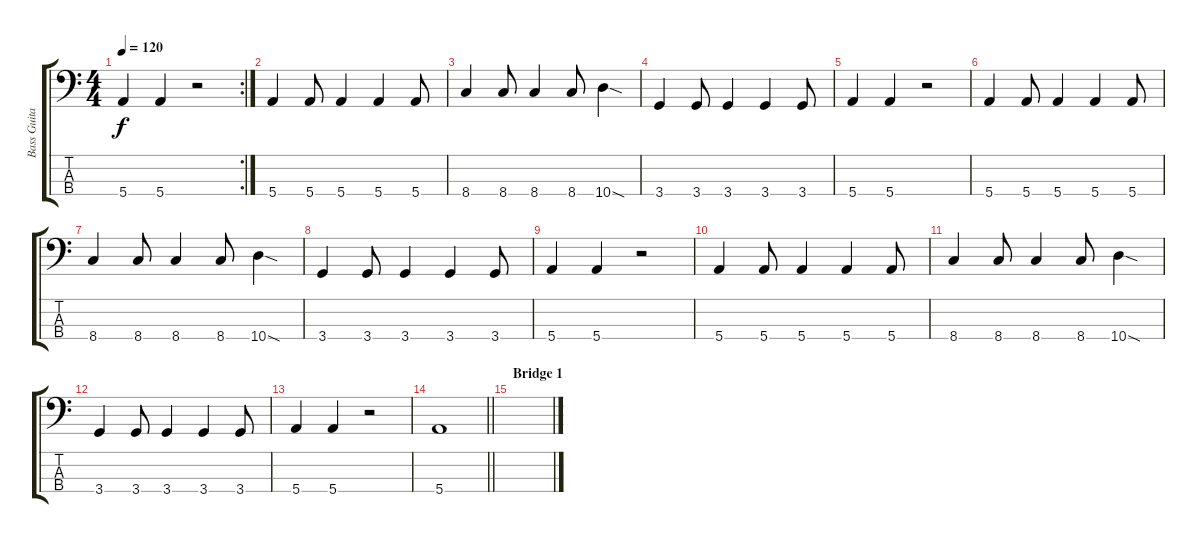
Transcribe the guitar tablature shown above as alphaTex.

\track ("Bass Guitar" "Bass Guita") {instrument electricbassfinger}
\staff {score tabs}
\tuning (G2 D2 A1 E1) {hide}
\rc 2
\ts (4 4)
\tempo 120
\clef f4
\ks c
5.4.4{dy f} 5.4.4 r.2 |
5.4.4 5.4.8 5.4.4 5.4.4 5.4.8 |
8.4.4 8.4.8 8.4.4 8.4.8 10.4{sod}.4 |
3.4.4 3.4.8 3.4.4 3.4.4 3.4.8 |
5.4.4 5.4.4 r.2 |
5.4.4 5.4.8 5.4.4 5.4.4 5.4.8 |
8.4.4 8.4.8 8.4.4 8.4.8 10.4{sod}.4 |
3.4.4 3.4.8 3.4.4 3.4.4 3.4.8 |
5.4.4 5.4.4 r.2 |
5.4.4 5.4.8 5.4.4 5.4.4 5.4.8 |
8.4.4 8.4.8 8.4.4 8.4.8 10.4{sod}.4 |
3.4.4 3.4.8 3.4.4 3.4.4 3.4.8 |
5.4.4 5.4.4 r.2 |
\barLineRight lightlight
5.4.1 |
\section ("" "Bridge 1")
